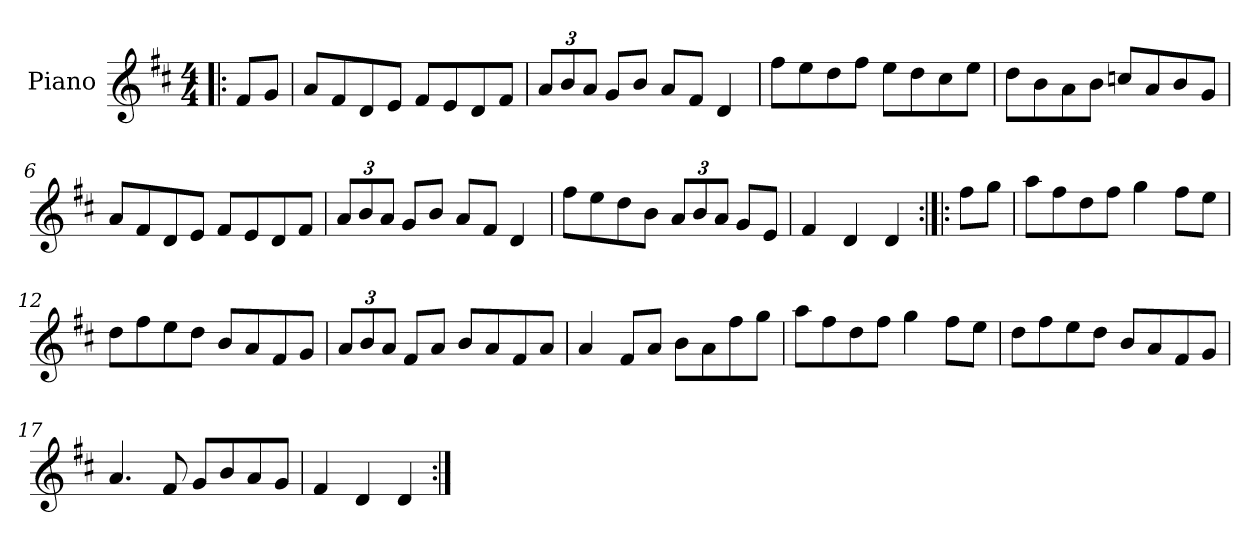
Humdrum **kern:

**kern
*part1
*staff1
*I"Piano
*I'Pno
*clefG2
*k[f#c#]
*D:
*M4/4
=1!|:
8f#/L
8g/J
=2
8a/L
8f#/
8d/
8e/J
8f#/L
8e/
8d/
8f#/J
=3
12a/L
12b/
12a/J
8g/L
8b/J
8a/L
8f#/J
4d/
=4
8ff#\L
8ee\
8dd\
8ff#\J
8ee\L
8dd\
8cc#\
8ee\J
!!LO:LB:g=z
=5
8dd\L
8b\
8a\
8b\J
8ccn/L
8a/
8b/
8g/J
=6
8a/L
8f#/
8d/
8e/J
8f#/L
8e/
8d/
8f#/J
=7
12a/L
12b/
12a/J
8g/L
8b/J
8a/L
8f#/J
4d/
=8
8ff#\L
8ee\
8dd\
8b\J
12a/L
12b/
12a/J
8g/L
8e/J
!!LO:LB:g=z
=9
4f#/
4d/
4d/
=10:|!|:
8ff#\L
8gg\J
=11
8aa\L
8ff#\
8dd\
8ff#\J
4gg\
8ff#\L
8ee\J
=12
8dd\L
8ff#\
8ee\
8dd\J
8b/L
8a/
8f#/
8g/J
=13
12a/L
12b/
12a/J
8f#/L
8a/J
8b/L
8a/
8f#/
8a/J
!!LO:LB:g=z
=14
4a/
8f#/L
8a/J
8b\L
8a\
8ff#\
8gg\J
=15
8aa\L
8ff#\
8dd\
8ff#\J
4gg\
8ff#\L
8ee\J
=16
8dd\L
8ff#\
8ee\
8dd\J
8b/L
8a/
8f#/
8g/J
=17
4.a/
8f#/
8g/L
8b/
8a/
8g/J
=18
4f#/
4d/
4d/
=:|!
*-
